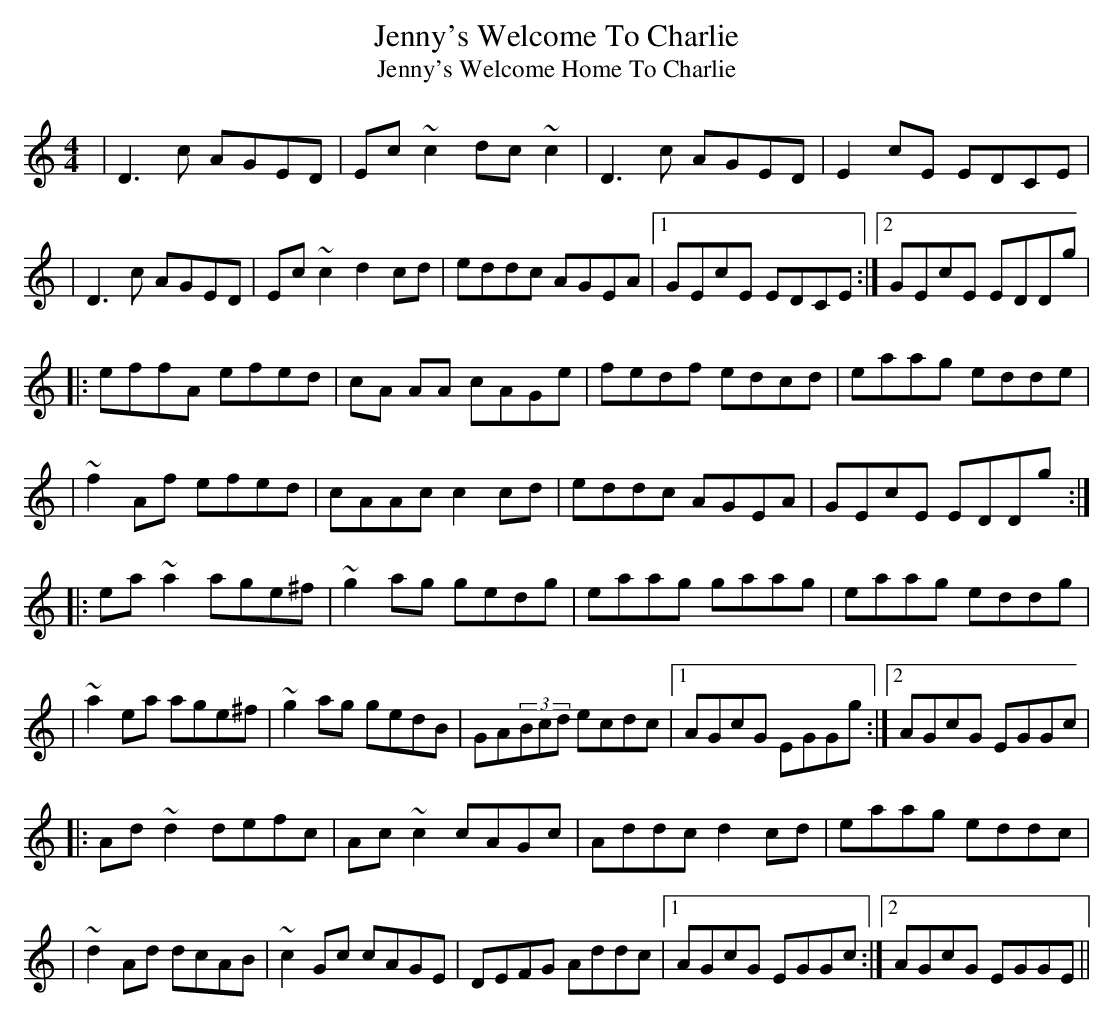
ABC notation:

X:1
T:Jenny's Welcome To Charlie
T:Jenny's Welcome Home To Charlie
M:4/4
L:1/8
K:Ddor
|D3c AGED|Ec~c2 dc~c2 |D3c AGED|E2cE EDCE|
|D3c AGED|Ec~c2 d2cd|eddc AGEA|1 GEcE EDCE:|2 GEcE EDDg|
|:effA efed|cA AA cAGe|fedf edcd|eaag edde|
|~f2Af efed|cAAc c2cd|eddc AGEA|GEcE EDDg:|
|:ea~a2 age^f|~g2ag gedg|eaag gaag|eaag eddg|
|~a2ea age^f|~g2ag gedB|GA(3Bcd ecdc|1AGcG EGGg:|2AGcG EGGc|
|:Ad~d2 defc|Ac~c2 cAGc|Addc d2 cd|eaag eddc|
|~d2Ad dcAB|~c2Gc cAGE|DEFG Addc|1 AGcG EGGc:|2AGcG EGGE||
